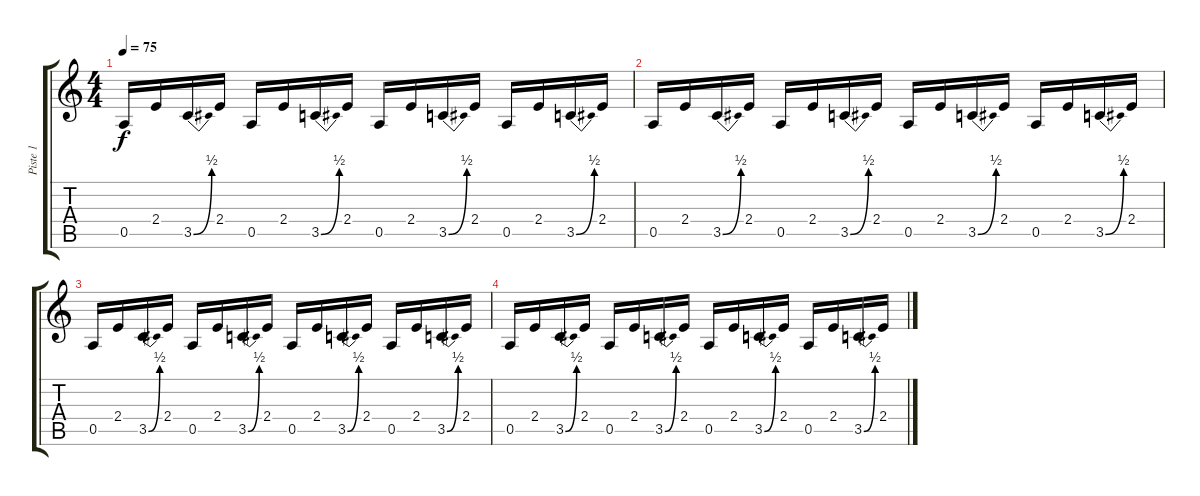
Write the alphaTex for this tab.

\track ("Piste 1" "Piste 1") {instrument acousticguitarsteel}
\staff {score tabs}
\tuning (E4 B3 G3 D3 A2 E2) {hide}
\ts (4 4)
\tempo 75
\clef g2
\ks c
0.5.16{dy f} 2.4.16 3.5{be (bend 0 0 60 2)}.16 2.4.16 0.5.16 2.4.16 3.5{be (bend 0 0 60 2)}.16 2.4.16 0.5.16 2.4.16 3.5{be (bend 0 0 60 2)}.16 2.4.16 0.5.16 2.4.16 3.5{be (bend 0 0 60 2)}.16 2.4.16 |
0.5.16 2.4.16 3.5{be (bend 0 0 60 2)}.16 2.4.16 0.5.16 2.4.16 3.5{be (bend 0 0 60 2)}.16 2.4.16 0.5.16 2.4.16 3.5{be (bend 0 0 60 2)}.16 2.4.16 0.5.16 2.4.16 3.5{be (bend 0 0 60 2)}.16 2.4.16 |
0.5.16 2.4.16 3.5{be (bend 0 0 60 2)}.16 2.4.16 0.5.16 2.4.16 3.5{be (bend 0 0 60 2)}.16 2.4.16 0.5.16 2.4.16 3.5{be (bend 0 0 60 2)}.16 2.4.16 0.5.16 2.4.16 3.5{be (bend 0 0 60 2)}.16 2.4.16 |
0.5.16 2.4.16 3.5{be (bend 0 0 60 2)}.16 2.4.16 0.5.16 2.4.16 3.5{be (bend 0 0 60 2)}.16 2.4.16 0.5.16 2.4.16 3.5{be (bend 0 0 60 2)}.16 2.4.16 0.5.16 2.4.16 3.5{be (bend 0 0 60 2)}.16 2.4.16
